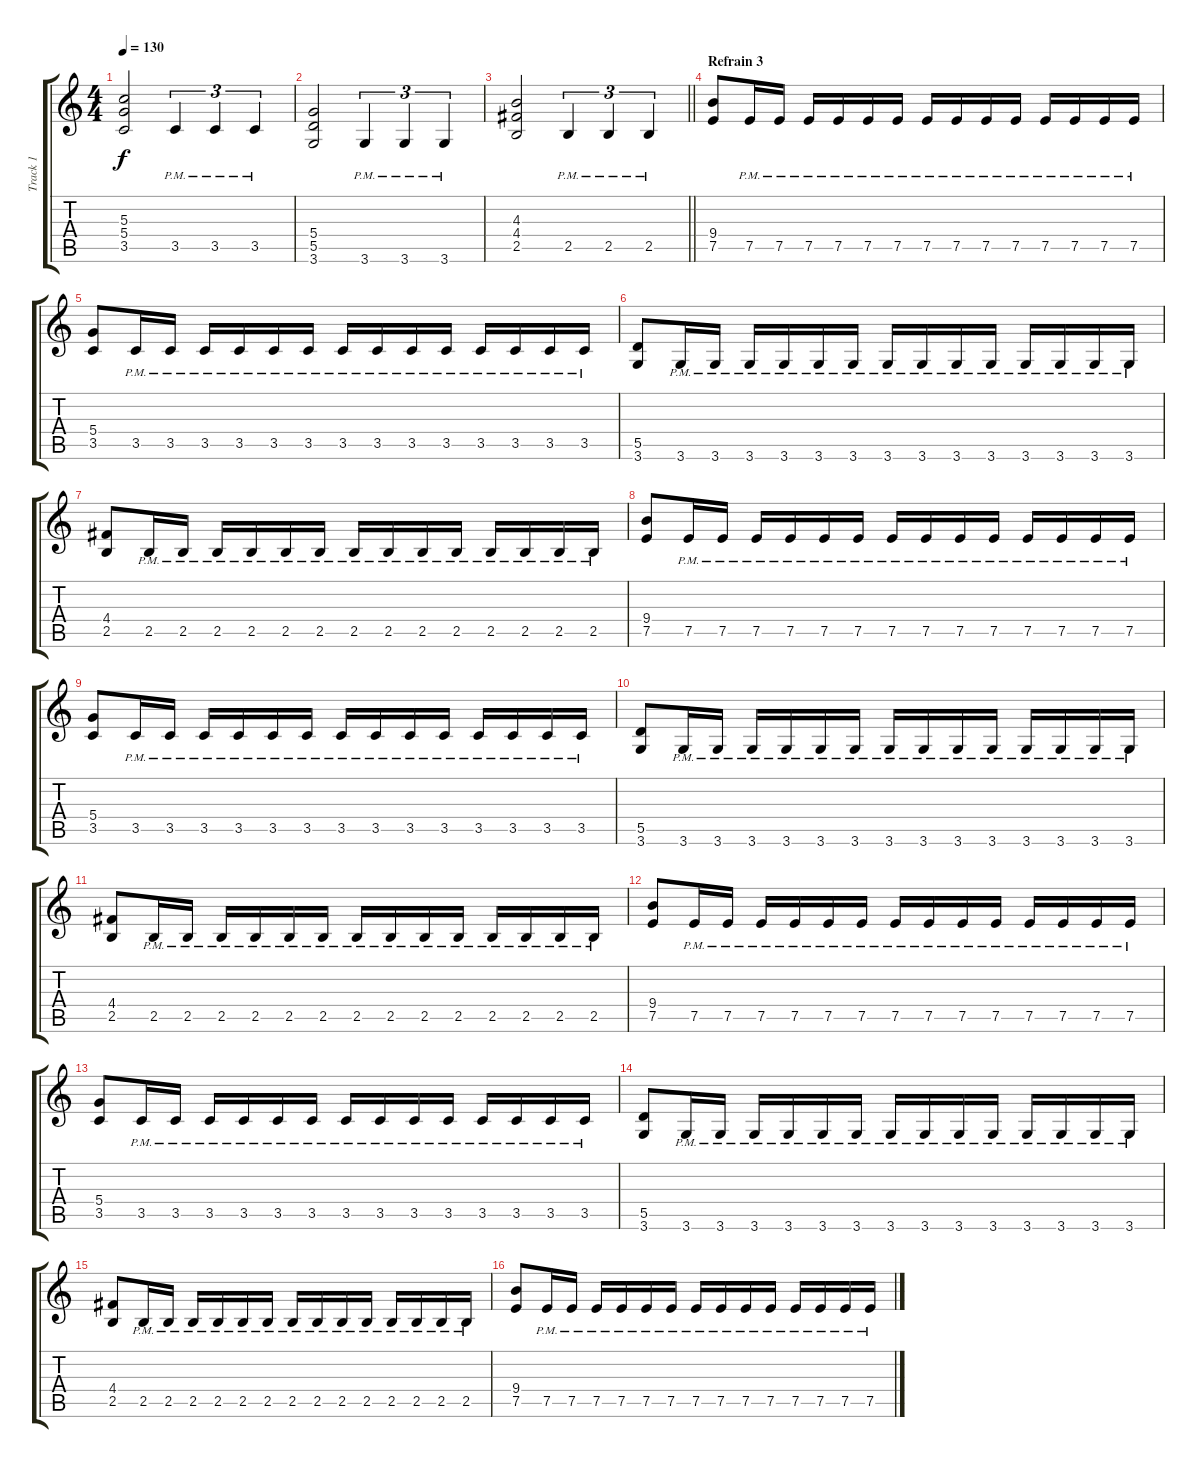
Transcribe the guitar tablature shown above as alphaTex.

\track ("Track 1" "Track 1") {instrument overdrivenguitar}
\staff {score tabs}
\tuning (E4 B3 G3 D3 A2 E2) {hide}
\ts (4 4)
\tempo 130
\clef g2
\ks c
(5.3 5.4 3.5).2{dy f} 3.5{pm}.4{tu (3 2)} 3.5{pm}.4{tu (3 2)} 3.5{pm}.4{tu (3 2)} |
(5.4 5.5 3.6).2 3.6{pm}.4{tu (3 2)} 3.6{pm}.4{tu (3 2)} 3.6{pm}.4{tu (3 2)} |
\barLineRight lightlight
(4.3 4.4 2.5).2 2.5{pm}.4{tu (3 2)} 2.5{pm}.4{tu (3 2)} 2.5{pm}.4{tu (3 2)} |
\section ("" "Refrain 3")
(9.4 7.5).8 7.5{pm}.16 7.5{pm}.16 7.5{pm}.16 7.5{pm}.16 7.5{pm}.16 7.5{pm}.16 7.5{pm}.16 7.5{pm}.16 7.5{pm}.16 7.5{pm}.16 7.5{pm}.16 7.5{pm}.16 7.5{pm}.16 7.5{pm}.16 |
(5.4 3.5).8 3.5{pm}.16 3.5{pm}.16 3.5{pm}.16 3.5{pm}.16 3.5{pm}.16 3.5{pm}.16 3.5{pm}.16 3.5{pm}.16 3.5{pm}.16 3.5{pm}.16 3.5{pm}.16 3.5{pm}.16 3.5{pm}.16 3.5{pm}.16 |
(5.5 3.6).8 3.6{pm}.16 3.6{pm}.16 3.6{pm}.16 3.6{pm}.16 3.6{pm}.16 3.6{pm}.16 3.6{pm}.16 3.6{pm}.16 3.6{pm}.16 3.6{pm}.16 3.6{pm}.16 3.6{pm}.16 3.6{pm}.16 3.6{pm}.16 |
(4.4 2.5).8 2.5{pm}.16 2.5{pm}.16 2.5{pm}.16 2.5{pm}.16 2.5{pm}.16 2.5{pm}.16 2.5{pm}.16 2.5{pm}.16 2.5{pm}.16 2.5{pm}.16 2.5{pm}.16 2.5{pm}.16 2.5{pm}.16 2.5{pm}.16 |
(9.4 7.5).8 7.5{pm}.16 7.5{pm}.16 7.5{pm}.16 7.5{pm}.16 7.5{pm}.16 7.5{pm}.16 7.5{pm}.16 7.5{pm}.16 7.5{pm}.16 7.5{pm}.16 7.5{pm}.16 7.5{pm}.16 7.5{pm}.16 7.5{pm}.16 |
(5.4 3.5).8 3.5{pm}.16 3.5{pm}.16 3.5{pm}.16 3.5{pm}.16 3.5{pm}.16 3.5{pm}.16 3.5{pm}.16 3.5{pm}.16 3.5{pm}.16 3.5{pm}.16 3.5{pm}.16 3.5{pm}.16 3.5{pm}.16 3.5{pm}.16 |
(5.5 3.6).8 3.6{pm}.16 3.6{pm}.16 3.6{pm}.16 3.6{pm}.16 3.6{pm}.16 3.6{pm}.16 3.6{pm}.16 3.6{pm}.16 3.6{pm}.16 3.6{pm}.16 3.6{pm}.16 3.6{pm}.16 3.6{pm}.16 3.6{pm}.16 |
(4.4 2.5).8 2.5{pm}.16 2.5{pm}.16 2.5{pm}.16 2.5{pm}.16 2.5{pm}.16 2.5{pm}.16 2.5{pm}.16 2.5{pm}.16 2.5{pm}.16 2.5{pm}.16 2.5{pm}.16 2.5{pm}.16 2.5{pm}.16 2.5{pm}.16 |
(9.4 7.5).8 7.5{pm}.16 7.5{pm}.16 7.5{pm}.16 7.5{pm}.16 7.5{pm}.16 7.5{pm}.16 7.5{pm}.16 7.5{pm}.16 7.5{pm}.16 7.5{pm}.16 7.5{pm}.16 7.5{pm}.16 7.5{pm}.16 7.5{pm}.16 |
(5.4 3.5).8 3.5{pm}.16 3.5{pm}.16 3.5{pm}.16 3.5{pm}.16 3.5{pm}.16 3.5{pm}.16 3.5{pm}.16 3.5{pm}.16 3.5{pm}.16 3.5{pm}.16 3.5{pm}.16 3.5{pm}.16 3.5{pm}.16 3.5{pm}.16 |
(5.5 3.6).8 3.6{pm}.16 3.6{pm}.16 3.6{pm}.16 3.6{pm}.16 3.6{pm}.16 3.6{pm}.16 3.6{pm}.16 3.6{pm}.16 3.6{pm}.16 3.6{pm}.16 3.6{pm}.16 3.6{pm}.16 3.6{pm}.16 3.6{pm}.16 |
(4.4 2.5).8 2.5{pm}.16 2.5{pm}.16 2.5{pm}.16 2.5{pm}.16 2.5{pm}.16 2.5{pm}.16 2.5{pm}.16 2.5{pm}.16 2.5{pm}.16 2.5{pm}.16 2.5{pm}.16 2.5{pm}.16 2.5{pm}.16 2.5{pm}.16 |
(9.4 7.5).8 7.5{pm}.16 7.5{pm}.16 7.5{pm}.16 7.5{pm}.16 7.5{pm}.16 7.5{pm}.16 7.5{pm}.16 7.5{pm}.16 7.5{pm}.16 7.5{pm}.16 7.5{pm}.16 7.5{pm}.16 7.5{pm}.16 7.5{pm}.16
